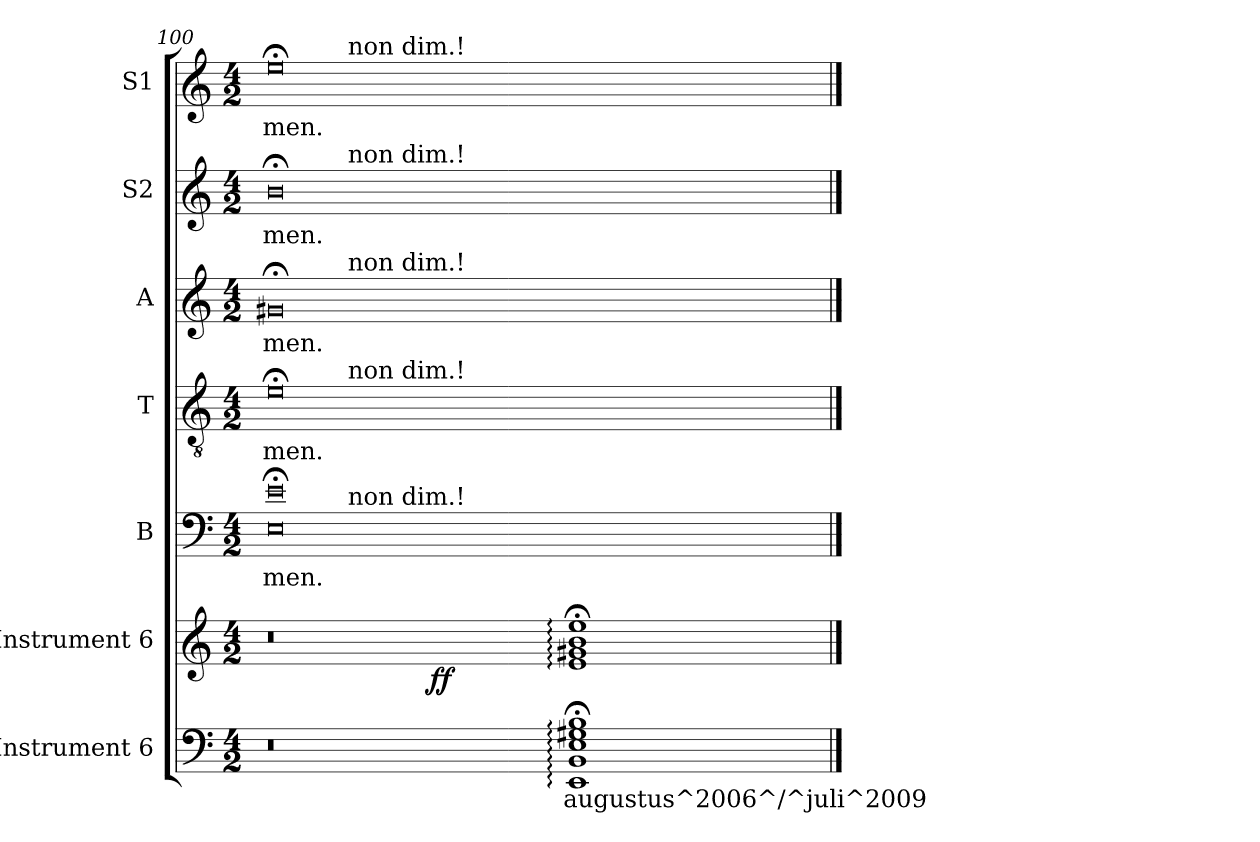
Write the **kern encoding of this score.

**kern	**text	**kern	**dynam	**kern	**text	**kern	**text	**kern	**text	**kern	**text	**kern	**text
*part7	*part7	*part6	*part6	*part5	*part5	*part4	*part4	*part3	*part3	*part2	*part2	*part1	*part1
*staff7	*staff7	*staff6	*staff6	*staff5	*staff5	*staff4	*staff4	*staff3	*staff3	*staff2	*staff2	*staff1	*staff1
*I"Instrument 6	*	*I"Instrument 6	*	*I"B	*	*I"T	*	*I"A	*	*I"S2	*	*I"S1	*
*	*	*	*	*I'B	*	*I'T	*	*I'A	*	*I'S2	*	*I'S1	*
*clefF4	*	*clefG2	*	*clefF4	*	*clefGv2	*	*clefG2	*	*clefG2	*	*clefG2	*
*k[]	*	*k[]	*	*k[]	*	*k[]	*	*k[]	*	*k[]	*	*k[]	*
*C:	*	*C:	*	*C:	*	*C:	*	*C:	*	*C:	*	*C:	*
*M4/2	*	*M4/2	*	*M4/2	*	*M4/2	*	*M4/2	*	*M4/2	*	*M4/2	*
=100	=100	=100	=100	=100	=100	=100	=100	=100	=100	=100	=100	=100	=100
!	!	!	!	!	!LO:LY:b:cj	!	!LO:LY:b:cj	!	!LO:LY:b:cj	!	!LO:LY:b:cj	!	!LO:LY:b:cj
*	*	*^	*	*^	*	*^	*	*^	*	*^	*	*^	*
0r	.	0r	2ryy	.	0e;< 0E;<	4ryy	-men.	0e;<	4ryy	-men.	0g#X;<	4ryy	-men.	0b;<	4ryy	-men.	0ee;<	4ryy	-men.
.	.	.	.	.	.	8ryy	.	.	8ryy	.	.	8ryy	.	.	8ryy	.	.	8ryy	.
.	.	.	.	.	.	32ryy	.	.	32ryy	.	.	32ryy	.	.	32ryy	.	.	32ryy	.
!	!	!	!	!	!	!	!	!	!	!	!	!	!	!	!	!	!	!LO:TX:a:t=non dim.!	!
!	!	!	!	!	!	!	!	!	!	!	!	!	!	!	!LO:TX:a:t=non dim.!	!	!	!	!
!	!	!	!	!	!	!	!	!	!	!	!	!LO:TX:a:t=non dim.!	!	!	!	!	!	!	!
!	!	!	!	!	!	!	!	!	!LO:TX:a:t=non dim.!	!	!	!	!	!	!	!	!	!	!
!	!	!	!	!	!	!LO:TX:a:t=non dim.!	!	!	!	!	!	!	!	!	!	!	!	!	!
.	.	.	.	.	.	1ryy	.	.	1ryy	.	.	1ryy	.	.	1ryy	.	.	1ryy	.
.	.	.	4...ryy	.	.	.	.	.	.	.	.	.	.	.	.	.	.	.	.
!	!	!	!	!LO:DY:b	!	!	!	!	!	!	!	!	!	!	!	!	!	!	!
.	.	.	1ryy	ff	.	.	.	.	.	.	.	.	.	.	.	.	.	.	.
.	.	.	.	.	.	1ryy	.	.	1ryy	.	.	1ryy	.	.	1ryy	.	.	1ryy	.
.	.	.	1ryy	.	.	.	.	.	.	.	.	.	.	.	.	.	.	.	.
!	!LO:LY:b	!	!	!	!	!	!	!	!	!	!	!	!	!	!	!	!	!	!
1B:; 1G#X:; 1E:; 1BB:; 1EE:;	augustus^2006^/^juli^2009	1b:;< 1g#X:;< 1e:;< 1ee:;<	.	.	1ryy	.	.	1ryy	.	.	1ryy	.	.	1ryy	.	.	1ryy	.	.
.	.	.	.	.	.	2ryy	.	.	2ryy	.	.	2ryy	.	.	2ryy	.	.	2ryy	.
.	.	.	.	.	.	16.ryy	.	.	16.ryy	.	.	16.ryy	.	.	16.ryy	.	.	16.ryy	.
.	.	.	32ryy	.	.	.	.	.	.	.	.	.	.	.	.	.	.	.	.
*	*	*v	*v	*	*	*	*	*v	*v	*	*v	*v	*	*v	*v	*	*v	*v	*
*	*	*	*	*v	*v	*	*	*	*	*	*	*	*	*
==	==	==	==	==	==	==	==	==	==	==	==	==	==
*-	*-	*-	*-	*-	*-	*-	*-	*-	*-	*-	*-	*-	*-
